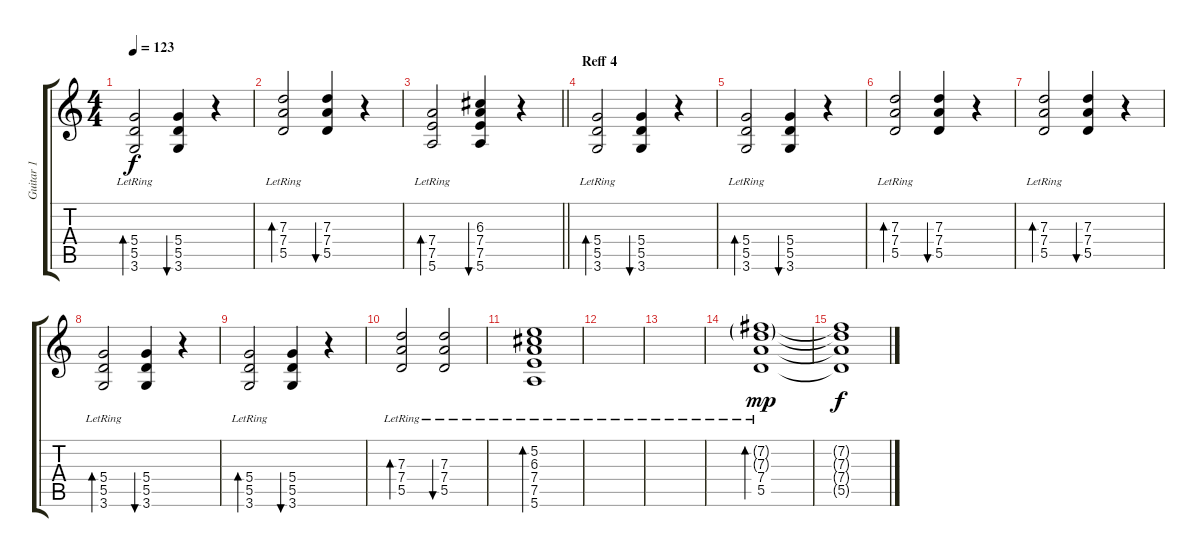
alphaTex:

\track ("Guitar 1" "Guitar 1") {instrument electricguitarclean}
\staff {score tabs}
\tuning (E4 B3 G3 D3 A2 E2) {hide}
\ts (4 4)
\tempo 123
\clef g2
\ks c
(5.4 5.5 3.6{lr}).2{bd 120 dy f} (5.4 5.5 3.6).4{bu 120} r.4 |
(7.3 7.4{lr} 5.5).2{bd 120} (7.3 7.4 5.5).4{bu 120} r.4 |
\barLineRight lightlight
(7.4{lr} 7.5 5.6).2{bd 120} (6.3 7.4 7.5 5.6).4{bu 120} r.4 |
\section ("" "Reff 4")
(5.4 5.5 3.6{lr}).2{bd 120} (5.4 5.5 3.6).4{bu 120} r.4 |
(5.4 5.5 3.6{lr}).2{bd 120} (5.4 5.5 3.6).4{bu 120} r.4 |
(7.3 7.4{lr} 5.5).2{bd 120} (7.3 7.4 5.5).4{bu 120} r.4 |
(7.3 7.4{lr} 5.5).2{bd 120} (7.3 7.4 5.5).4{bu 120} r.4 |
(5.4 5.5 3.6{lr}).2{bd 120} (5.4 5.5 3.6).4{bu 120} r.4 |
(5.4 5.5 3.6{lr}).2{bd 120} (5.4 5.5 3.6).4{bu 120} r.4 |
(7.3 7.4{lr} 5.5).2{bd 120} (7.3{lr} 7.4 5.5).2{bu 60} |
(5.2 6.3 7.4{lr} 7.5 5.6).1{bd 240} |
|
|
(7.2{g} 7.3{g} 7.4 5.5{lr}).1{bd 240 dy mp instrument acousticguitarsteel} |
(7.2{t} 7.3{t} 7.4{t} 5.5{t}).1{dy f}
